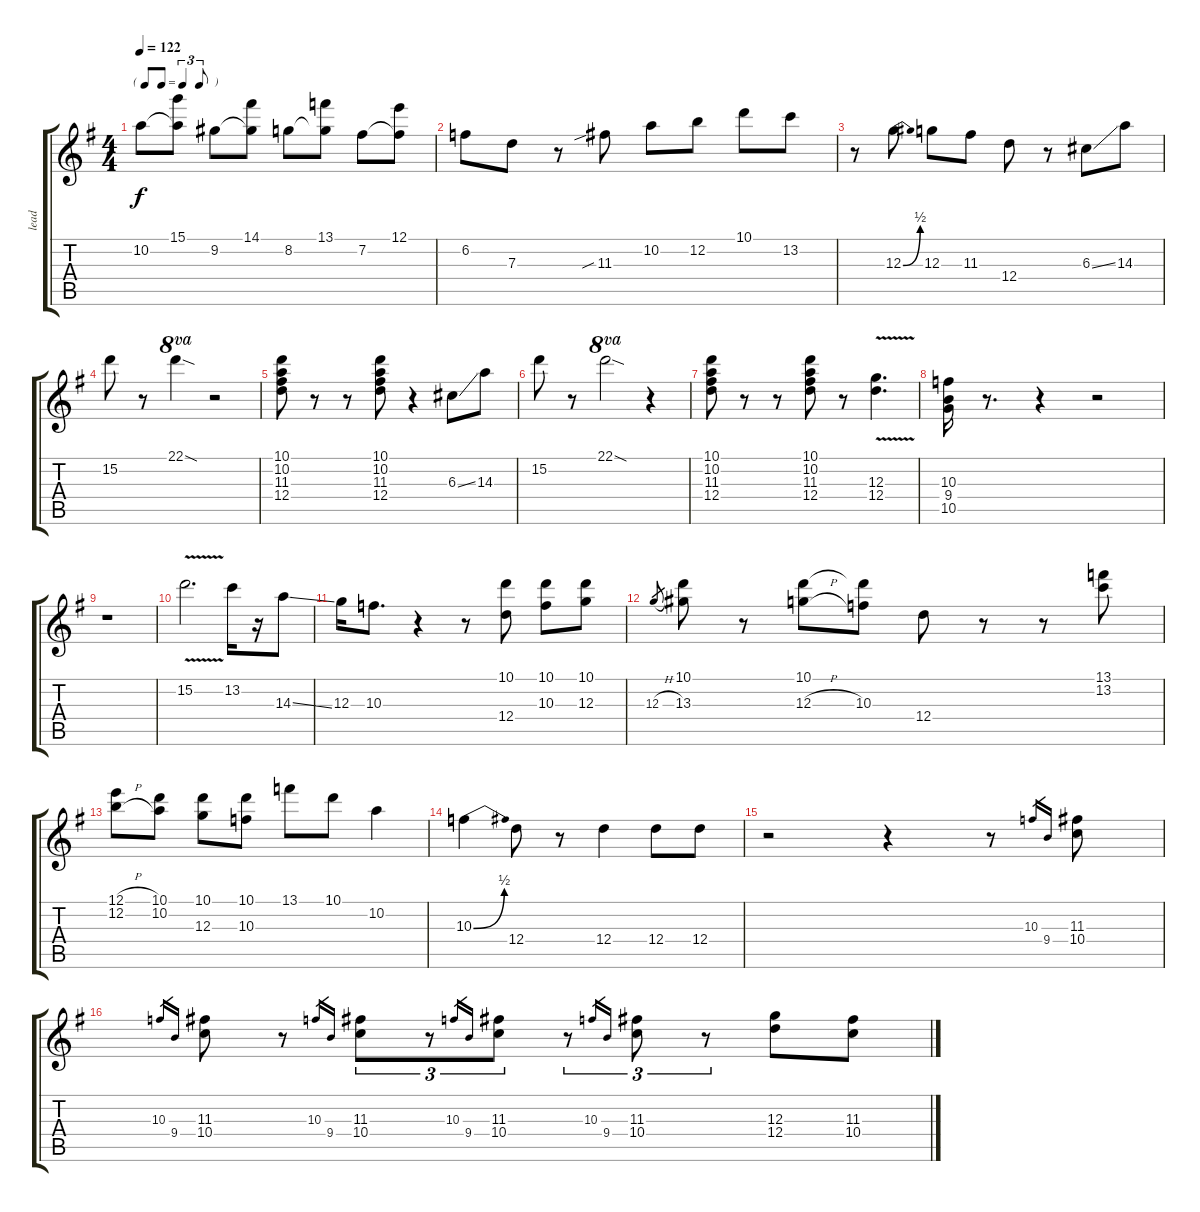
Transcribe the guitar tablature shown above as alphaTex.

\track ("lead" "lead") {mute instrument distortionguitar}
\staff {score tabs}
\tuning (E4 B3 G3 D3 A2 E2) {hide}
\ts (4 4)
\tf triplet8th
\tempo 122
\clef g2
\ks g
10.2.8{dy f} (15.1 10.2{t}).8 9.2.8 (14.1 9.2{t}).8 8.2.8 (13.1 8.2{t}).8 7.2.8 (12.1 7.2{t}).8 |
6.2.8 7.3.8 r.8 11.3{sib}.8 10.2.8 12.2.8 10.1.8 13.2.8 |
r.8 12.3{be (bend 0 0 60 2)}.8 12.3.8 11.3.8 12.4.8 r.8 6.3{ss}.8 14.3.8 |
15.2.8 r.8 22.1{sod}.4{ot 8va} r.2 |
(10.1 10.2 11.3 12.4).8 r.8 r.8 (10.1 10.2 11.3 12.4).8 r.4 6.3{ss}.8 14.3.8 |
15.2.8 r.8 22.1{sod}.2{ot 8va} r.4 |
(10.1 10.2 11.3 12.4).8 r.8 r.8 (10.1 10.2 11.3 12.4).8 r.8 (12.3{v} 12.4{v}).4{d} |
(10.3 9.4 10.5).16 r.8{d} r.4 r.2 |
r.1 |
15.2{v}.2{d} 13.2.16 r.16 14.3{ss}.8 |
12.3.16 10.3.8{d} r.4 r.8 (10.1 12.4).8 (10.1 10.3).8 (10.1 12.3).8 |
12.3{h}.8{gr} (10.1 13.3).8 r.8 (10.1 12.3{h}).8 (10.1{t} 10.3).8 12.4.8 r.8 r.8 (13.1 13.2).8 |
(12.1{h} 12.2{h}).8 (10.1 10.2).8 (10.1 12.3).8 (10.1 10.3).8 13.1.8 10.1.8 10.2.4 |
10.3{be (bend 0 0 60 2)}.4 12.4.8 r.8 12.4.4 12.4.8 12.4.8 |
r.2 r.4 r.8 10.3.16{gr} 9.4.16{gr} (11.3 10.4).8 |
10.3.16{gr} 9.4.16{gr} (11.3 10.4).8 r.8 10.3.16{gr} 9.4.16{gr} (11.3 10.4).8{tu (3 2)} r.8{tu (3 2)} 10.3.16{gr} 9.4.16{gr} (11.3 10.4).8{tu (3 2)} r.8{tu (3 2)} 10.3.16{gr} 9.4.16{gr} (11.3 10.4).8{tu (3 2)} r.8{tu (3 2)} (12.3 12.4).8 (11.3 10.4).8
